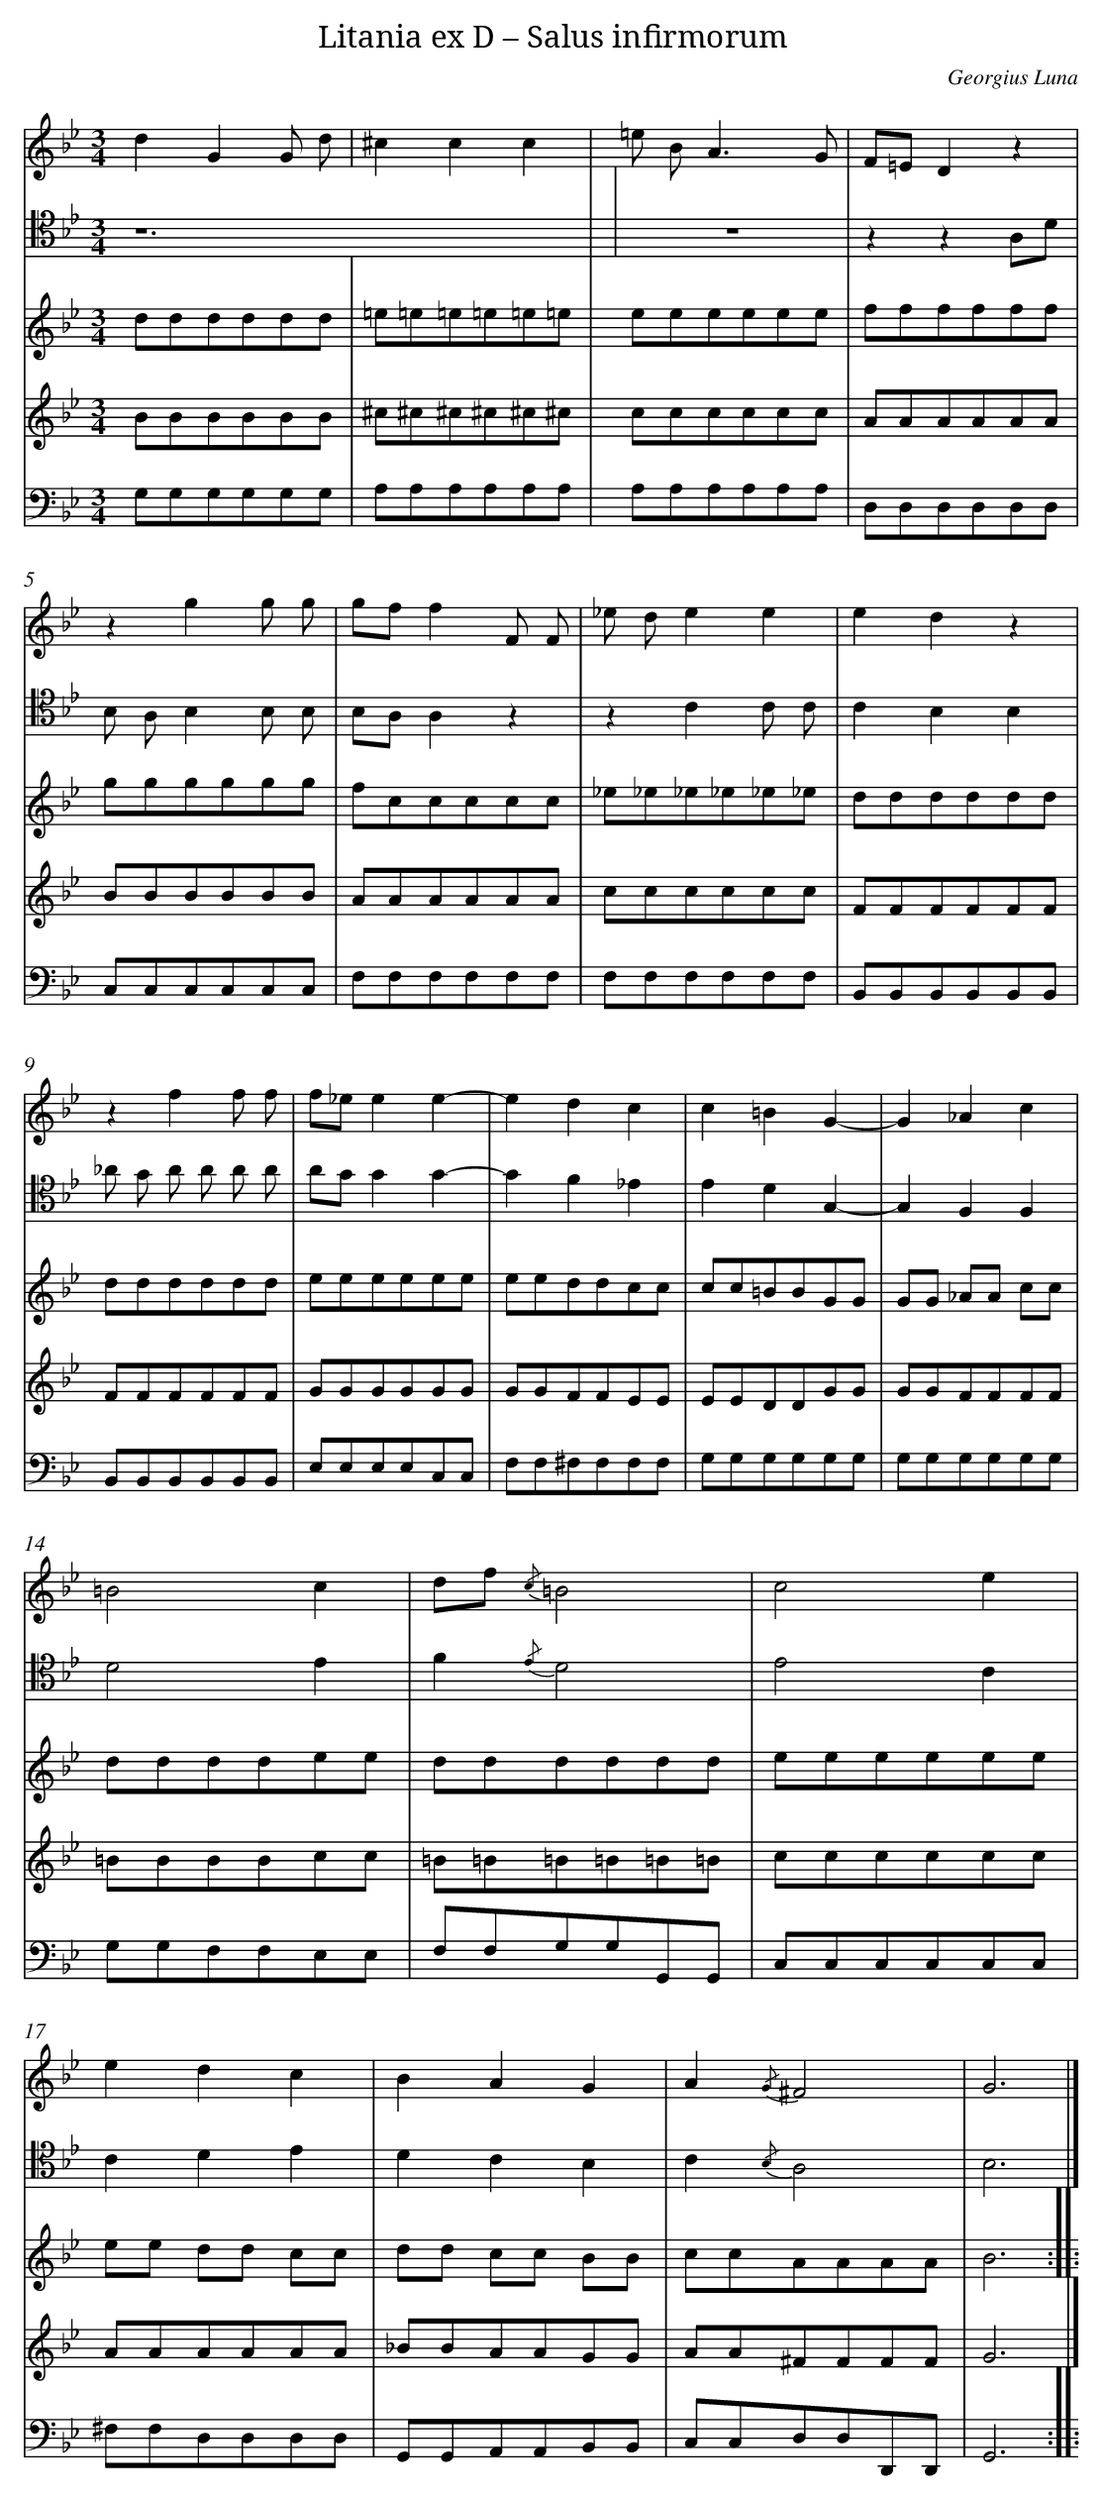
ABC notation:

X:1
T: Litania ex D – Salus infirmorum
C: Georgius Luna
L: 1/8
M: 3/4
V: 1 clef=treble
V: 2 clef=treble
V: 3
V: 4 clef=tenor
V: 5 clef=treble
V: 6 clef=treble
V: 7 clef=bass
K: Bb
[V:1] x6 |
[V:2] x6 |
[V:3] d2G2G d |
[V:4] z12 |
[V:5] dddddd |
[V:6] BBBBBB |
[V:7] G,G,G,G,G,G, |
[V:1] x6 |
[V:2] x6 |
[V:3] ^c2c2c2 |
[V:4]  |
[V:5] =e=e=e=e=e=e |
[V:6] ^c^c^c^c^c^c |
[V:7] A,A,A,A,A,A, |
[V:1] x6 |
[V:2] x6 |
[V:3] =e B2<A2G |
[V:4] z6 |
[V:5] eeeeee |
[V:6] cccccc |
[V:7] A,A,A,A,A,A, |
[V:1] x6 |
[V:2] x6 |
[V:3] F=ED2z2 |
[V:4] z2z2A,D |
[V:5] ffffff |
[V:6] AAAAAA |
[V:7] D,D,D,D,D,D, |
[V:1] x6 |
[V:2] x6 |
[V:3] z2g2g g |
[V:4] B, A,B,2B, B, |
[V:5] gggggg |
[V:6] BBBBBB |
[V:7] C,C,C,C,C,C, |
[V:1] x6 |
[V:2] x6 |
[V:3] gff2F F |
[V:4] B,A,A,2z2 |
[V:5] fccccc |
[V:6] AAAAAA |
[V:7] F,F,F,F,F,F, |
[V:1] x6 |
[V:2] x6 |
[V:3] _e de2e2 |
[V:4] z2C2C C |
[V:5] _e_e_e_e_e_e |
[V:6] cccccc |
[V:7] F,F,F,F,F,F, |
[V:1] x6 |
[V:2] x6 |
[V:3] e2d2z2 |
[V:4] C2B,2B,2 |
[V:5] dddddd |
[V:6] FFFFFF |
[V:7] B,,B,,B,,B,,B,,B,, |
[V:1] x6 |
[V:2] x6 |
[V:3] z2f2f f |
[V:4] _A G A A A A |
[V:5] dddddd |
[V:6] FFFFFF |
[V:7] B,,B,,B,,B,,B,,B,, |
[V:1] x6 |
[V:2] x6 |
[V:3] f_ee2e2- |
[V:4] AGG2G2- |
[V:5] eeeeee |
[V:6] GGGGGG |
[V:7] E,E,E,E,C,C, |
[V:1] x6 |
[V:2] x6 |
[V:3] e2d2c2 |
[V:4] G2F2_E2 |
[V:5] eeddcc |
[V:6] GGFFEE |
[V:7] F,F,^F,F,F,F, |
[V:1] x6 |
[V:2] x6 |
[V:3] c2=B2G2- |
[V:4] E2D2G,2- |
[V:5] cc=BBGG |
[V:6] EEDDGG |
[V:7] G,G,G,G,G,G, |
[V:1] x6 |
[V:2] x6 |
[V:3] G2_A2c2 |
[V:4] G,2F,2F,2 |
[V:5] GG _AA cc |
[V:6] GGFFFF |
[V:7] G,G,G,G,G,G, |
[V:1] x6 |
[V:2] x6 |
[V:3] =B4c2 |
[V:4] D4E2 |
[V:5] ddddee |
[V:6] =BBBBcc |
[V:7] G,G,F,F,E,E, |
[V:1] x6 |
[V:2] x6 |
[V:3] df {/c}=B4 |
[V:4] F2{/E}D4 |
[V:5] dddddd |
[V:6] =B=B=B=B=B=B |
[V:7] F,F,G,G,G,,G,, |
[V:1] x6 |
[V:2] x6 |
[V:3] c4e2 |
[V:4] E4C2 |
[V:5] eeeeee |
[V:6] cccccc |
[V:7] C,C,C,C,C,C, |
[V:1] x6 |
[V:2] x6 |
[V:3] e2d2c2 |
[V:4] C2D2E2 |
[V:5] ee dd cc |
[V:6] AAAAAA |
[V:7] ^F,F,D,D,D,D, |
[V:1] x6 |
[V:2] x6 |
[V:3] B2A2G2 |
[V:4] D2C2B,2 |
[V:5] dd cc BB |
[V:6] _BBAAGG |
[V:7] G,,G,,A,,A,,B,,B,, |
[V:1] x6 |
[V:2] x6 |
[V:3] A2{/G}^F4 |
[V:4] C2{/B,}A,4 |
[V:5] ccAAAA |
[V:6] AA^FFFF |
[V:7] C,C,D,D,D,,D,, |
[V:1] x6 |]
[V:2] x6 |]
[V:3] G6 |]
[V:4] B,6 |]
[V:5] B6 :||:
[V:6] G6 |]
[V:7] G,,6 :||:
